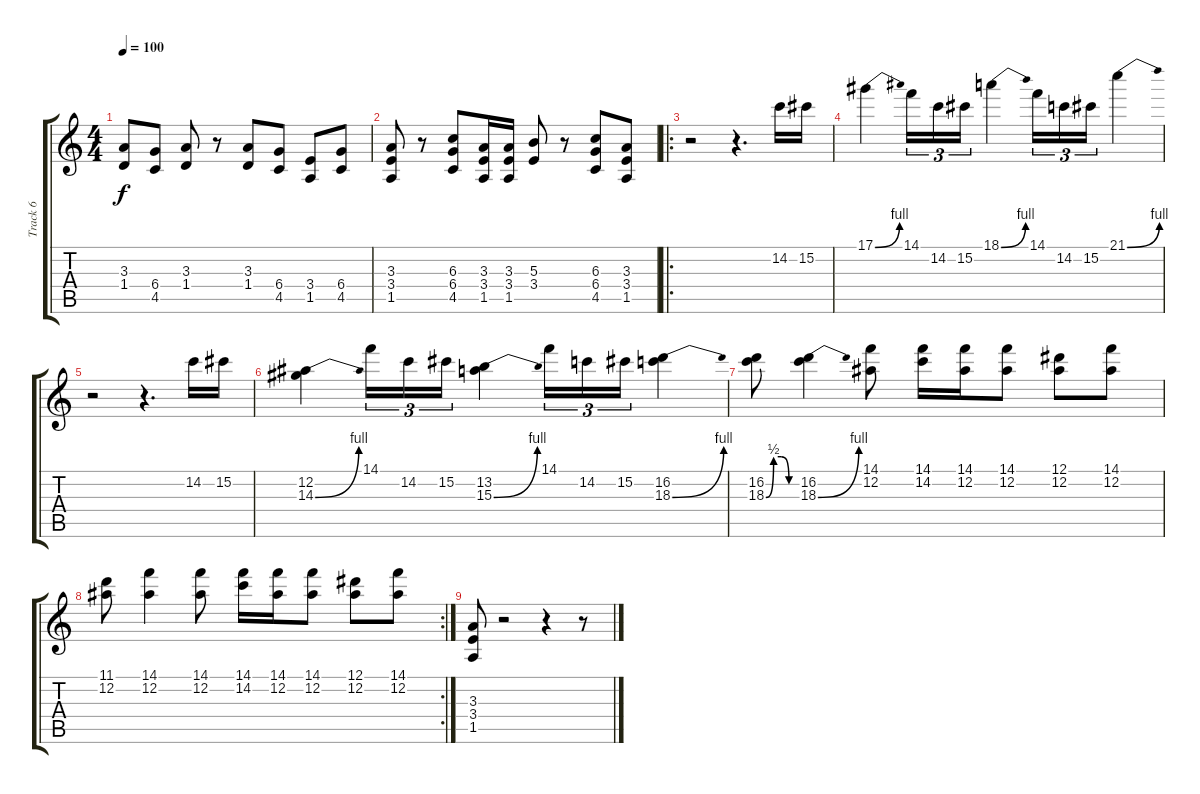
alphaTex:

\track ("Track 6" "Track 6") {instrument distortionguitar}
\staff {score tabs}
\tuning (Eb4 Bb3 Gb3 Db3 Ab2 Eb2) {hide}
\ts (4 4)
\tempo 100
\clef g2
\ks c
(3.3 1.4).8{dy f} (6.4 4.5).8 (3.3 1.4).8 r.8 (3.3 1.4).8 (6.4 4.5).8 (3.4 1.5).8 (6.4 4.5).8 |
(3.3 3.4 1.5).8 r.8 (6.3 6.4 4.5).8 (3.3 3.4 1.5).16 (3.3 3.4 1.5).16 (5.3 3.4).8 r.8 (6.3 6.4 4.5).8 (3.3 3.4 1.5).8 |
\ro
r.2 r.4{d} 14.2.16 15.2.16 |
17.1{be (bend 0 0 60 4)}.4 14.1.16{tu (3 2)} 14.2.16{tu (3 2)} 15.2.16{tu (3 2)} 18.1{be (bend 0 0 60 4)}.4 14.1.16{tu (3 2)} 14.2.16{tu (3 2)} 15.2.16{tu (3 2)} 21.1{be (bend 0 0 60 4)}.4 |
r.2 r.4{d} 14.2.16 15.2.16 |
(12.2 14.3{be (bend 0 0 60 4)}).4 14.1.16{tu (3 2)} 14.2.16{tu (3 2)} 15.2.16{tu (3 2)} (13.2 15.3{be (bend 0 0 60 4)}).4 14.1.16{tu (3 2)} 14.2.16{tu (3 2)} 15.2.16{tu (3 2)} (16.2 18.3{be (bend 0 0 60 4)}).4 |
(16.2 18.3{be (custom 0 0 15 2 30 2 45 0 60 0)}).8 (16.2 18.3{be (bend 0 0 60 4)}).4 (14.1 12.2).8 (14.1 14.2).16 (14.1 12.2).16 (14.1 12.2).8 (12.1 12.2).8 (14.1 12.2).8 |
\rc 2
(11.1 12.2).8 (14.1 12.2).4 (14.1 12.2).8 (14.1 14.2).16 (14.1 12.2).16 (14.1 12.2).8 (12.1 12.2).8 (14.1 12.2).8 |
(3.3 3.4 1.5).8 r.2 r.4 r.8
